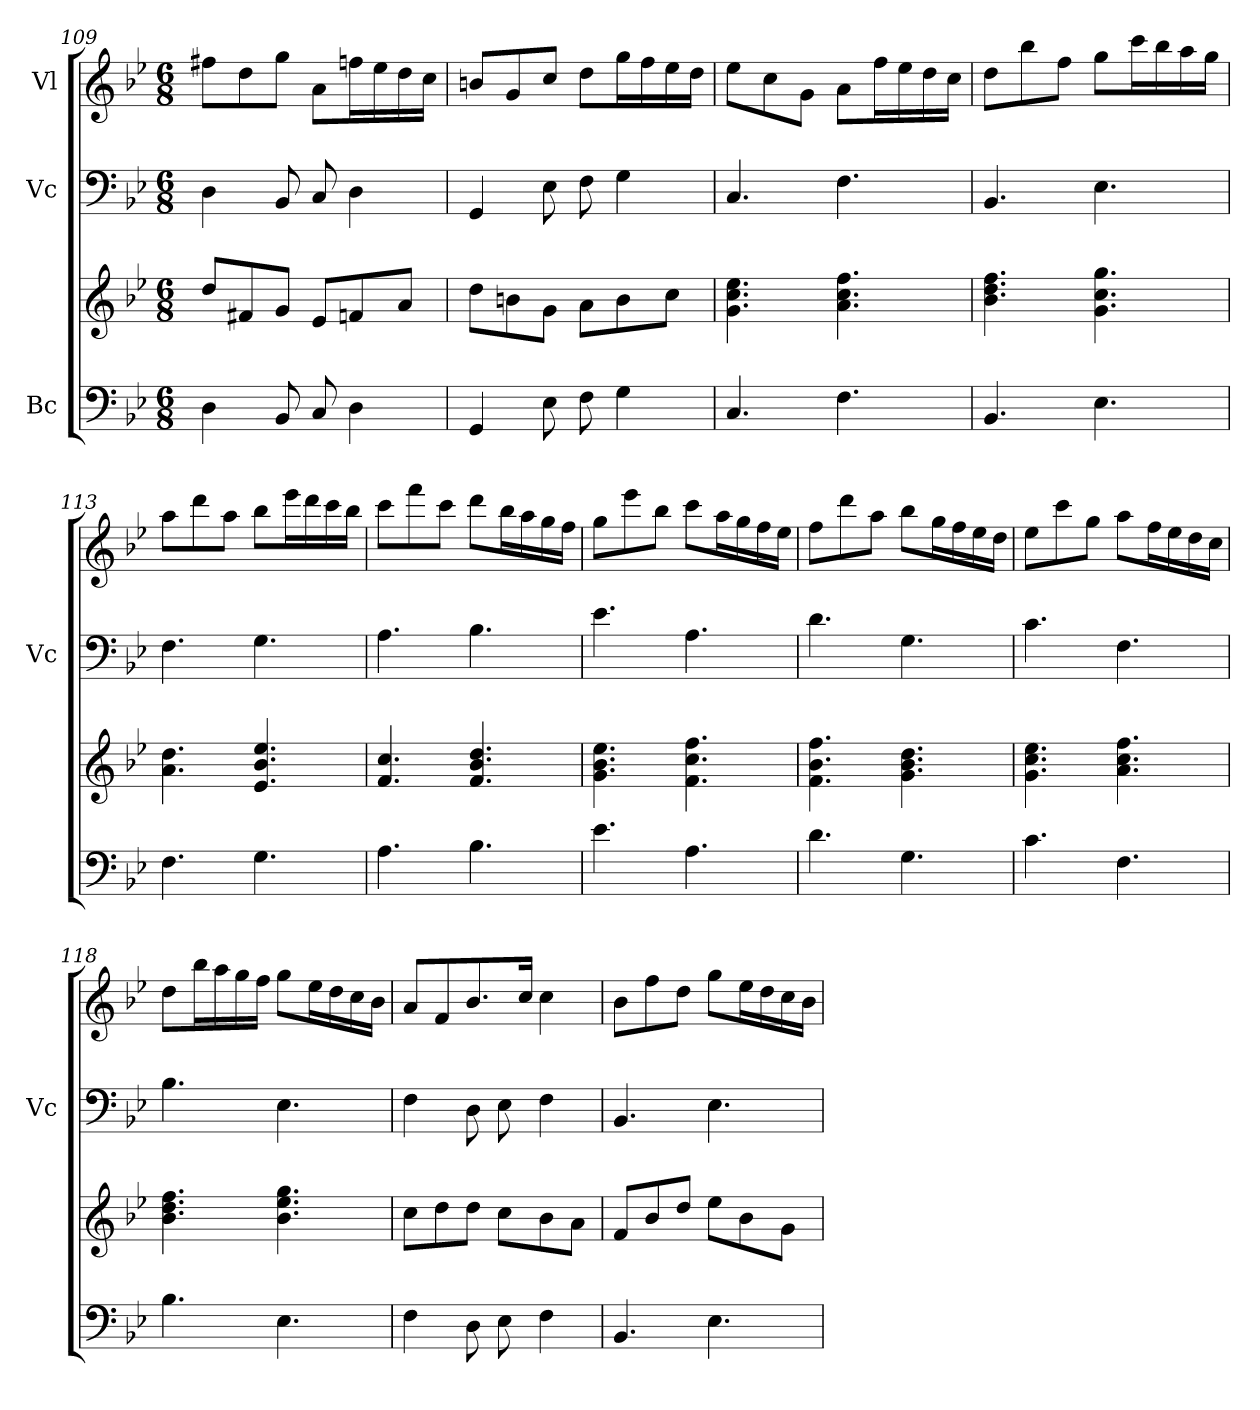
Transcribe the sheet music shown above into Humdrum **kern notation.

**kern	**kern	**kern	**kern
*part3	*part3	*part2	*part1
*staff4	*staff3	*staff2	*staff1
*I"Bc	*	*I"Vc	*I"Vl
*	*	*I'Vc	*
*clefF4	*clefG2	*clefF4	*clefG2
*k[b-e-]	*k[b-e-]	*k[b-e-]	*k[b-e-]
*M6/8	*M6/8	*M6/8	*M6/8
=109	=109	=109	=109
4D\	8dd/L	4D\	8ff#X\L
.	8f#X/	.	8dd\
8BB-/	8g/J	8BB-/	8gg\J
8C/	8e-/L	8C/	8a\L
4D\	8fn/	4D\	16ffn\L
.	.	.	16ee-\
.	8a/J	.	16dd\
.	.	.	16cc\JJ
!!LO:PB:g=z
=110	=110	=110	=110
4GG/	8dd\L	4GG/	8bn/L
.	8bn\	.	8g/
8E-\	8g\J	8E-\	8cc/J
8F\	8a\L	8F\	8dd\L
4G\	8b\	4G\	16gg\L
.	.	.	16ff\
.	8cc\J	.	16ee-\
.	.	.	16dd\JJ
=111	=111	=111	=111
4.C/	4.g\ 4.cc\ 4.ee-\	4.C/	8ee-\L
.	.	.	8cc\
.	.	.	8g\J
4.F\	4.a\ 4.cc\ 4.ff\	4.F\	8a\L
.	.	.	16ff\L
.	.	.	16ee-\
.	.	.	16dd\
.	.	.	16cc\JJ
=112	=112	=112	=112
4.BB-/	4.b-\ 4.dd\ 4.ff\	4.BB-/	8dd\L
.	.	.	8bb-\
.	.	.	8ff\J
4.E-\	4.g\ 4.cc\ 4.gg\	4.E-\	8gg\L
.	.	.	16ccc\L
.	.	.	16bb-\
.	.	.	16aa\
.	.	.	16gg\JJ
=113	=113	=113	=113
4.F\	4.a\ 4.dd\	4.F\	8aa\L
.	.	.	8ddd\
.	.	.	8aa\J
4.G\	4.e-/ 4.b-/ 4.ee-/	4.G\	8bb-\L
.	.	.	16eee-\L
.	.	.	16ddd\
.	.	.	16ccc\
.	.	.	16bb-\JJ
=114	=114	=114	=114
4.A\	4.f/ 4.cc/	4.A\	8ccc\L
.	.	.	8fff\
.	.	.	8ccc\J
4.B-\	4.f/ 4.b-/ 4.dd/	4.B-\	8ddd\L
.	.	.	16bb-\L
.	.	.	16aa\
.	.	.	16gg\
.	.	.	16ff\JJ
!!LO:LB:g=z
=115	=115	=115	=115
4.e-\	4.g\ 4.b-\ 4.ee-\	4.e-\	8gg\L
.	.	.	8eee-\
.	.	.	8bb-\J
4.A\	4.f\ 4.cc\ 4.ff\	4.A\	8ccc\L
.	.	.	16aa\L
.	.	.	16gg\
.	.	.	16ff\
.	.	.	16ee-\JJ
=116	=116	=116	=116
4.d\	4.f\ 4.b-\ 4.ff\	4.d\	8ff\L
.	.	.	8ddd\
.	.	.	8aa\J
4.G\	4.g\ 4.b-\ 4.dd\	4.G\	8bb-\L
.	.	.	16gg\L
.	.	.	16ff\
.	.	.	16ee-\
.	.	.	16dd\JJ
=117	=117	=117	=117
4.c\	4.g\ 4.cc\ 4.ee-\	4.c\	8ee-\L
.	.	.	8ccc\
.	.	.	8gg\J
4.F\	4.a\ 4.cc\ 4.ff\	4.F\	8aa\L
.	.	.	16ff\L
.	.	.	16ee-\
.	.	.	16dd\
.	.	.	16cc\JJ
=118	=118	=118	=118
4.B-\	4.b-\ 4.dd\ 4.ff\	4.B-\	8dd\L
.	.	.	16bb-\L
.	.	.	16aa\
.	.	.	16gg\
.	.	.	16ff\JJ
4.E-\	4.b-\ 4.ee-\ 4.gg\	4.E-\	8gg\L
.	.	.	16ee-\L
.	.	.	16dd\
.	.	.	16cc\
.	.	.	16b-\JJ
=119	=119	=119	=119
4F\	8cc\L	4F\	8a/L
.	8dd\	.	8f/
8D\	8dd\J	8D\	8.b-/
8E-\	8cc\L	8E-\	.
.	.	.	16cc/Jk
4F\	8b-\	4F\	4cc\
.	8a\J	.	.
=120	=120	=120	=120
4.BB-/	8f/L	4.BB-/	8b-\L
.	8b-/	.	8ff\
.	8dd/J	.	8dd\J
4.E-\	8ee-\L	4.E-\	8gg\L
.	8b-\	.	16ee-\L
.	.	.	16dd\
.	8g\J	.	16cc\
.	.	.	16b-\JJ
=	=	=	=
*-	*-	*-	*-
